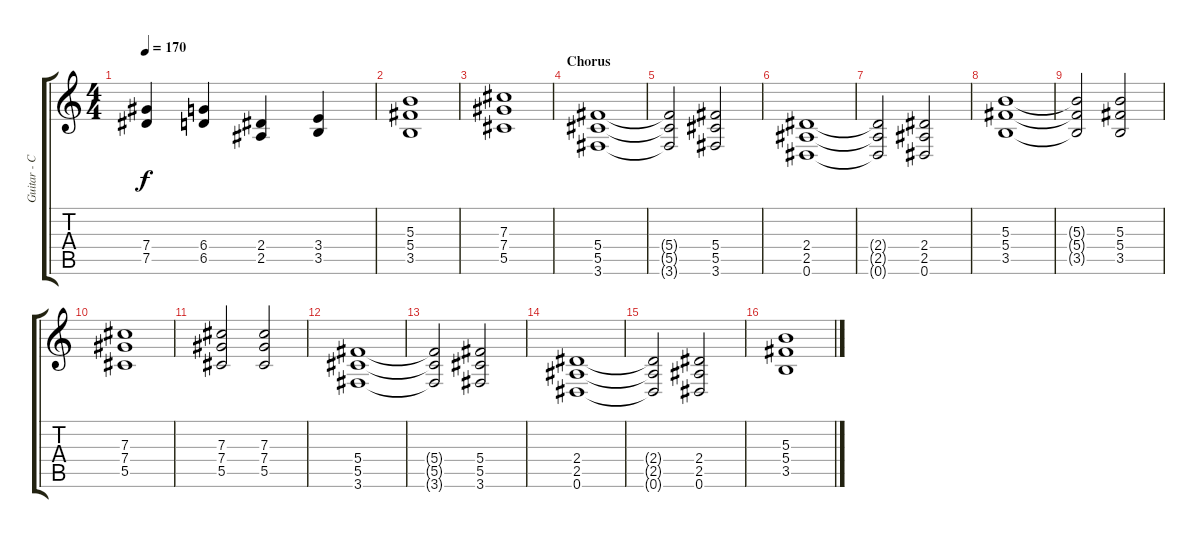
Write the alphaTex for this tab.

\track ("Guitar - Chris Bay" "Guitar - C") {instrument overdrivenguitar}
\staff {score tabs}
\tuning (Eb4 Bb3 Gb3 Db3 Ab2 Eb2) {hide}
\ts (4 4)
\tempo 170
\clef g2
\ks c
(7.4 7.5).4{dy f} (6.4 6.5).4 (2.4 2.5).4 (3.4 3.5).4 |
(5.3 5.4 3.5).1 |
(7.3 7.4 5.5).1 |
\section ("" "Chorus")
(5.4 5.5 3.6).1 |
(5.4{t} 5.5{t} 3.6{t}).2 (5.4 5.5 3.6).2 |
(2.4 2.5 0.6).1 |
(2.4{t} 2.5{t} 0.6{t}).2 (2.4 2.5 0.6).2 |
(5.3 5.4 3.5).1 |
(5.3{t} 5.4{t} 3.5{t}).2 (5.3 5.4 3.5).2 |
(7.3 7.4 5.5).1 |
(7.3 7.4 5.5).2 (7.3 7.4 5.5).2 |
(5.4 5.5 3.6).1 |
(5.4{t} 5.5{t} 3.6{t}).2 (5.4 5.5 3.6).2 |
(2.4 2.5 0.6).1 |
(2.4{t} 2.5{t} 0.6{t}).2 (2.4 2.5 0.6).2 |
(5.3 5.4 3.5).1
